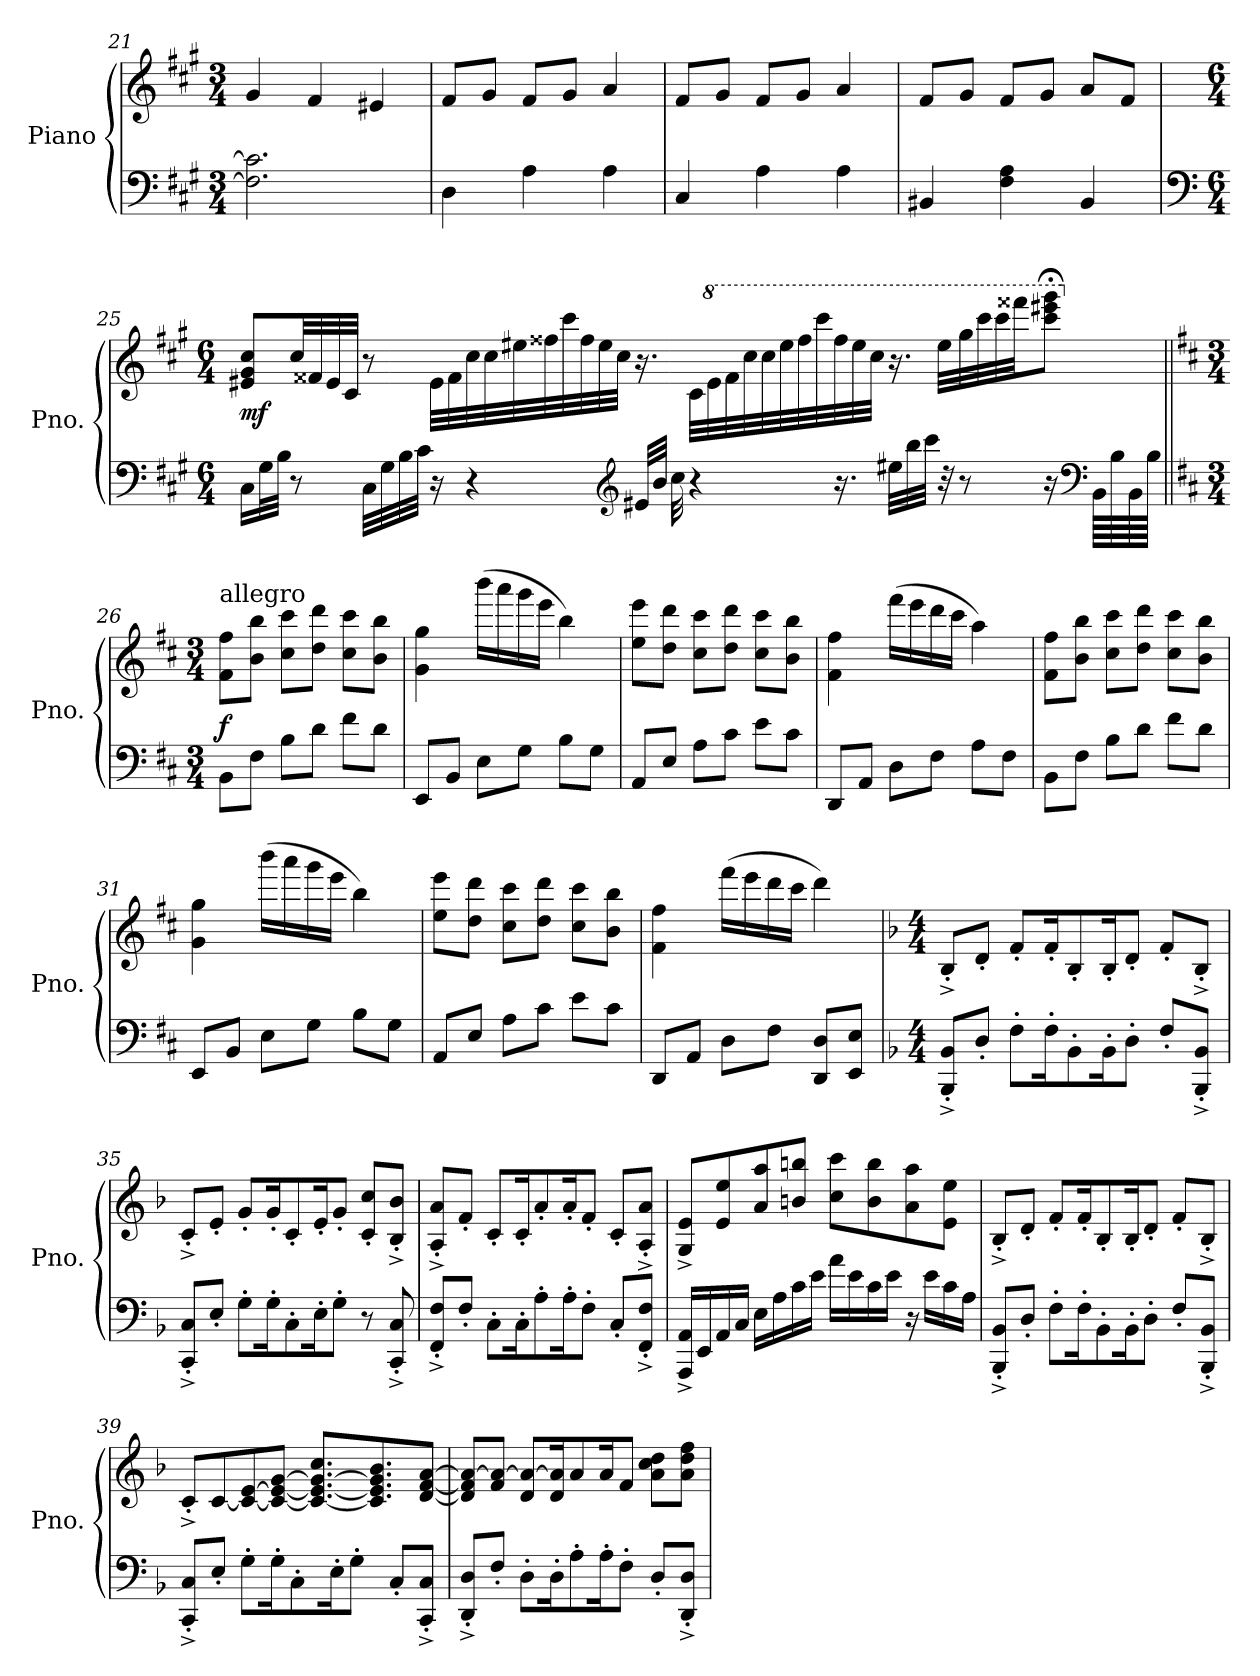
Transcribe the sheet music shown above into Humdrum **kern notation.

**kern	**kern	**dynam
*part1	*part1	*part1
*staff2	*staff1	*staff1/2
*I"Piano	*	*
*I'Pno.	*	*
*clefF4	*clefG2	*
*k[f#c#g#]	*k[f#c#g#]	*
*M3/4	*M3/4	*
=21	=21	=21
2.F#\] 2.c#\]	4g#/	.
.	4f#/	.
.	4e#X/	.
=22	=22	=22
4D\	8f#/L	.
.	8g#/J	.
4A\	8f#/L	.
.	8g#/J	.
4A\	4a/	.
=23	=23	=23
4C#/	8f#/L	.
.	8g#/J	.
4A\	8f#/L	.
.	8g#/J	.
4A\	4a/	.
=24	=24	=24
4BB#X/	8f#/L	.
.	8g#/J	.
4F#\ 4A\	8f#/L	.
.	8g#/J	.
4BB#/	8a/L	.
.	8f#/J	.
!!LO:LB:g=z
=25	=25	=25
*clefF4	*	*
*M6/4	*M6/4	*
*	*MM80	*
!	!	!LO:DY:b
16C#\LL	8e#X/ 8g#/ 8cc#/L	mf
32G#\L	.	.
32B\JJJ	.	.
8r	32cc#/LL	.
.	32f##X/	.
.	32e#/	.
.	32c#/JJJ	.
32C#\LLL	8r	.
32G#\	.	.
32B\	.	.
32c#\JJJ	.	.
16r	32e#\LLL	.
.	32f##\	.
4r	32cc#\	.
.	32cc#\	.
.	32ee#X\	.
.	32ff##X\	.
.	32ccc#\	.
.	32ff##\	.
.	32ee#\	.
.	32cc#\JJJ	.
*clefG2	*	*
32e#X/LLL	16.r	.
32b/JJJ	.	.
32cc#\	.	.
4r	32c#\LLL	.
*	*8va	*
.	32ee#\	.
.	32ff##\	.
.	32ccc#\	.
.	32ccc#\	.
.	32eee#\	.
.	32fff##\	.
.	32cccc#\	.
16.r	32fff##\	.
.	32eee#\	.
.	32ccc#\JJJ	.
32ee#X\LLL	16.r	.
32bb\	.	.
32ccc#\JJJ	.	.
32r	32eee#\LLL	.
8r	32ggg#\	.
.	32cccc#\	.
.	32cccc#\	.
.	32ffff##X\JJ	.
16r	8cccc#\;< 8eeee#X\;< 8gggg#\;<J	.
*clefF4	*	*
64BB\LLLL	.	.
64B\	.	.
64BB\	.	.
64B\JJJJ	.	.
!!LO:LB:g=z
=26||	=26||	=26||
*k[f#c#]	*k[f#c#]	*
*M3/4	*M3/4	*
*	*X8va	*
*	*MM110	*
!	!LO:TX:a:t=allegro	!
!	!	!LO:DY:a=2
8BB\L	8f#\ 8ff#\L	f
8F#\J	8b\ 8bb\J	.
8B\L	8cc#\ 8ccc#\L	.
8d\J	8dd\ 8ddd\J	.
8f#\L	8cc#\ 8ccc#\L	.
8d\J	8b\ 8bb\J	.
=27	=27	=27
8EE/L	4g\ 4gg\	.
8BB/J	.	.
8E\L	(16bbb\LL	.
.	16aaa\	.
8G\J	16ggg\	.
.	16eee\JJ	.
8B\L	4bb\)	.
8G\J	.	.
=28	=28	=28
8AA/L	8ee\ 8eee\L	.
8E/J	8dd\ 8ddd\J	.
8A\L	8cc#\ 8ccc#\L	.
8c#\J	8dd\ 8ddd\J	.
8e\L	8cc#\ 8ccc#\L	.
8c#\J	8b\ 8bb\J	.
=29	=29	=29
8DD/L	4f#\ 4ff#\	.
8AA/J	.	.
8D\L	(16fff#\LL	.
.	16eee\	.
8F#\J	16ddd\	.
.	16ccc#\JJ	.
8A\L	4aa\)	.
8F#\J	.	.
=30	=30	=30
8BB\L	8f#\ 8ff#\L	.
8F#\J	8b\ 8bb\J	.
8B\L	8cc#\ 8ccc#\L	.
8d\J	8dd\ 8ddd\J	.
8f#\L	8cc#\ 8ccc#\L	.
8d\J	8b\ 8bb\J	.
!!LO:PB:g=z
=31	=31	=31
8EE/L	4g\ 4gg\	.
8BB/J	.	.
8E\L	(16bbb\LL	.
.	16aaa\	.
8G\J	16ggg\	.
.	16eee\JJ	.
8B\L	4bb\)	.
8G\J	.	.
=32	=32	=32
8AA/L	8ee\ 8eee\L	.
8E/J	8dd\ 8ddd\J	.
8A\L	8cc#\ 8ccc#\L	.
8c#\J	8dd\ 8ddd\J	.
8e\L	8cc#\ 8ccc#\L	.
8c#\J	8b\ 8bb\J	.
=33	=33	=33
8DD/L	4f#\ 4ff#\	.
8AA/J	.	.
8D\L	(16fff#\LL	.
.	16eee\	.
8F#\J	16ddd\	.
.	16ccc#\JJ	.
8DD/ 8D/L	4ddd\)	.
8EE/ 8E/J	.	.
=34	=34	=34
*k[b-]	*k[b-]	*
*M4/4	*M4/4	*
8BBB-/^' 8BB-/^'L	8B-^'/L	.
8D'/J	8d'/J	.
8F'\L	8f'/L	.
16F'\K	16f'/K	.
8BB-'\	8B-'/	.
16BB-'\K	16B-'/K	.
8D'\J	8d'/J	.
8F'/L	8f'/L	.
8BBB-/^' 8BB-/^'J	8B-^'/J	.
!!LO:LB:g=z
=35	=35	=35
8CC/^' 8C/^'L	8c^'/L	.
8E'/J	8e'/J	.
8G'\L	8g'/L	.
16G'\K	16g'/K	.
8C'\	8c'/	.
16E'\K	16e'/K	.
8G'\J	8g'/J	.
8r	8c/' 8cc/'L	.
8CC/^' 8C/^'	8B-/^' 8b-/^'J	.
=36	=36	=36
8FF/^' 8F/^'L	8A/^' 8a/^'L	.
8F'/J	8f'/J	.
8C'\L	8c'/L	.
16C'\K	16c'/K	.
8A'\	8a'/	.
16A'\K	16a'/K	.
8F'\J	8f'/J	.
8C'/L	8c'/L	.
8FF/^' 8F/^'J	8A/^' 8a/^'J	.
=37	=37	=37
16AAA/^ 16AA/^LL	8G/^ 8e/^L	.
16EE/	.	.
16AA/	8e/ 8ee/	.
16C/JJ	.	.
16E\LL	8a/ 8aa/	.
16A\	.	.
16c\	8bn/ 8bbn/J	.
16e\JJ	.	.
16a\LL	8cc\ 8ccc\L	.
16e\	.	.
16c\	8b\ 8bb\	.
16e\JJ	.	.
16r	8a\ 8aa\	.
16e\LL	.	.
16c\	8e\ 8ee\J	.
16A\JJ	.	.
!!LO:LB:g=z
=38	=38	=38
8BBB-/^' 8BB-/^'L	8B-^'/L	.
8D'/J	8d'/J	.
8F'\L	8f'/L	.
16F'\K	16f'/K	.
8BB-'\	8B-'/	.
16BB-'\K	16B-'/K	.
8D'\J	8d'/J	.
8F'/L	8f'/L	.
8BBB-/^' 8BB-/^'J	8B-^'/J	.
=39	=39	=39
8CC/^' 8C/^'L	8c^'/L	.
8E'/J	[8c/	.
8G'\L	8c/_ [8e/	.
16G'\K	8c/_ 8e/_ [8g/J	.
8C'\	.	.
.	8.c/_ 8.e/_ 8.g/_ 8.cc/L	.
16E'\K	.	.
8G'\J	.	.
.	8.c/] 8.e/] 8.g/] 8.b-/	.
8C'/L	.	.
8CC/^' 8C/^'J	[8d/ [8f/ [8a/J	.
=40	=40	=40
8DD/^' 8D/^'L	8d/] 8f/] 8a/_L	.
8F'/J	8f/ 8a/_J	.
8D'\L	8d/ 8a/_L	.
16D'\K	16d/ 16a/]K	.
8A'\	8a/	.
16A'\K	16a/K	.
8F'\J	8f/J	.
8D'/L	8a\ 8cc\ 8dd\L	.
8DD/^' 8D/^'J	8a\ 8dd\ 8ff\J	.
=	=	=
*-	*-	*-
